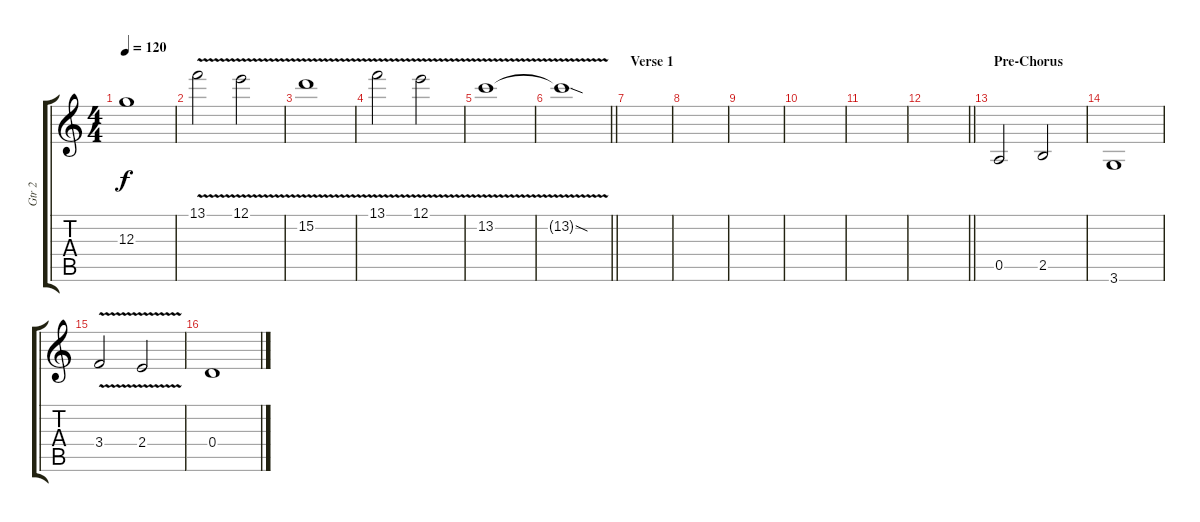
\track ("Gtr 2" "Gtr 2") {instrument overdrivenguitar}
\staff {score tabs}
\tuning (E4 B3 G3 D3 A2 E2) {hide}
\ts (4 4)
\tempo 120
\clef g2
\ks c
12.3.1{dy f} |
13.1{v}.2 12.1{v}.2 |
15.2{v}.1 |
13.1{v}.2 12.1{v}.2 |
13.2{v}.1 |
\barLineRight lightlight
13.2{sod t}.1 |
\section ("" "Verse 1")
|
|
|
|
|
\barLineRight lightlight
|
\section ("" "Pre-Chorus")
0.5.2 2.5.2 |
3.6.1 |
3.4{v}.2 2.4{v}.2 |
0.4.1
